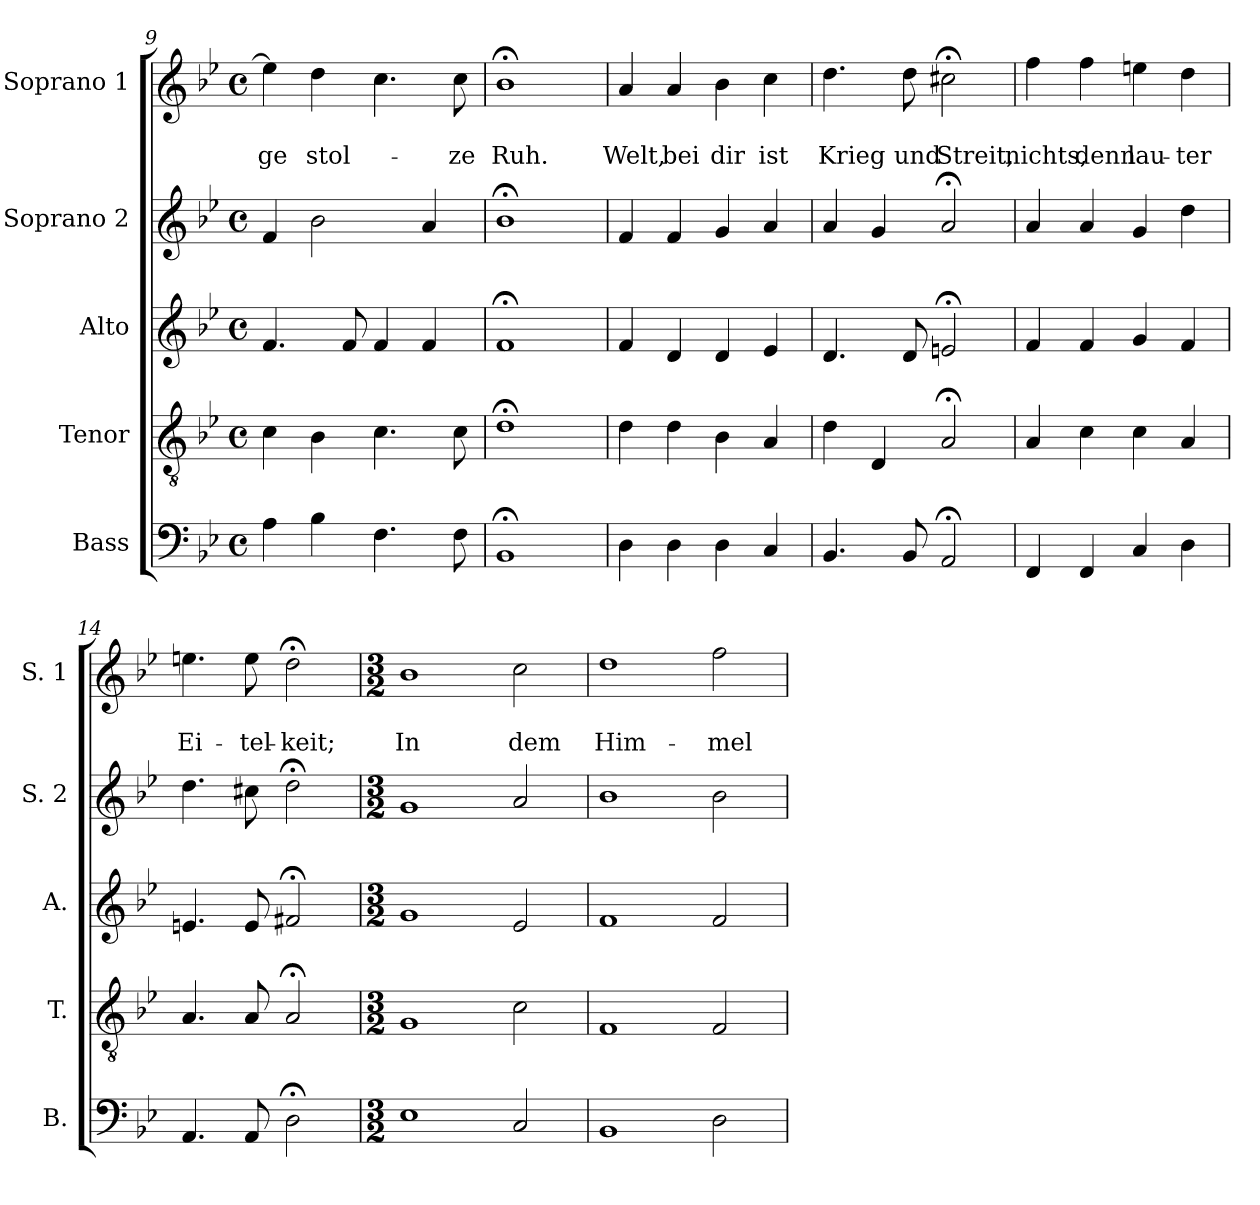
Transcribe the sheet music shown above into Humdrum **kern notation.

**kern	**kern	**kern	**kern	**kern	**text	**text
*part5	*part4	*part3	*part2	*part1	*part1	*part1
*staff5	*staff4	*staff3	*staff2	*staff1	*staff1	*staff1
*I"Bass	*I"Tenor	*I"Alto	*I"Soprano 2	*I"Soprano 1	*	*
*I'B.	*I'T.	*I'A.	*I'S. 2	*I'S. 1	*	*
*clefF4	*clefGv2	*clefG2	*clefG2	*clefG2	*	*
*k[b-e-]	*k[b-e-]	*k[b-e-]	*k[b-e-]	*k[b-e-]	*	*
*B-:	*B-:	*B-:	*B-:	*B-:	*	*
*M4/4	*M4/4	*M4/4	*M4/4	*M4/4	*	*
*met(c)	*met(c)	*met(c)	*met(c)	*met(c)	*	*
=9	=9	=9	=9	=9	=9	=9
4A\	4c\	4.f/	4f/	4ee-\]	.	-ge
4B-\	4B-\	.	2b-\	4dd\	.	stol-
.	.	8f/	.	.	.	.
4.F\	4.c\	4f/	.	4.cc\	.	.
.	.	4f/	4a/	.	.	.
8F\	8c\	.	.	8cc\	.	-ze
=10	=10	=10	=10	=10	=10	=10
1BB-;<	1d;<	1f;<	1b-;<	1b-;<	.	Ruh.
!!LO:PB:g=z
=11	=11	=11	=11	=11	=11	=11
4D\	4d\	4f/	4f/	4a/	.	Welt,
4D\	4d\	4d/	4f/	4a/	.	bei
4D\	4B-\	4d/	4g/	4b-\	.	dir
4C/	4A/	4e-/	4a/	4cc\	.	ist
=12	=12	=12	=12	=12	=12	=12
4.BB-/	4d\	4.d/	4a/	4.dd\	.	Krieg
.	4D/	.	4g/	.	.	.
8BB-/	.	8d/	.	8dd\	.	und
2AA;</	2A;</	2en;</	2a;</	2cc#X;<\	.	Streit,
=13	=13	=13	=13	=13	=13	=13
4FF/	4A/	4f/	4a/	4ff\	.	nichts,
4FF/	4c\	4f/	4a/	4ff\	.	denn
4C/	4c\	4g/	4g/	4een\	.	lau-
4D\	4A/	4f/	4dd\	4dd\	.	-ter
=14	=14	=14	=14	=14	=14	=14
4.AA/	4.A/	4.en/	4.dd\	4.een\	.	Ei-
8AA/	8A/	8e/	8cc#X\	8ee\	.	-tel-
2D;<\	2A;</	2f#X;</	2dd;<\	2dd;<\	.	-keit;
!!LO:PB:g=z
=15	=15	=15	=15	=15	=15	=15
*M3/2	*M3/2	*M3/2	*M3/2	*M3/2	*	*
1E-	1G	1g	1g	1b-	.	In
2C/	2c\	2e-/	2a/	2cc\	.	dem
=16	=16	=16	=16	=16	=16	=16
1BB-	1F	1f	1b-	1dd	.	Him-
2D\	2F/	2f/	2b-\	2ff\	.	-mel
=	=	=	=	=	=	=
*-	*-	*-	*-	*-	*-	*-
